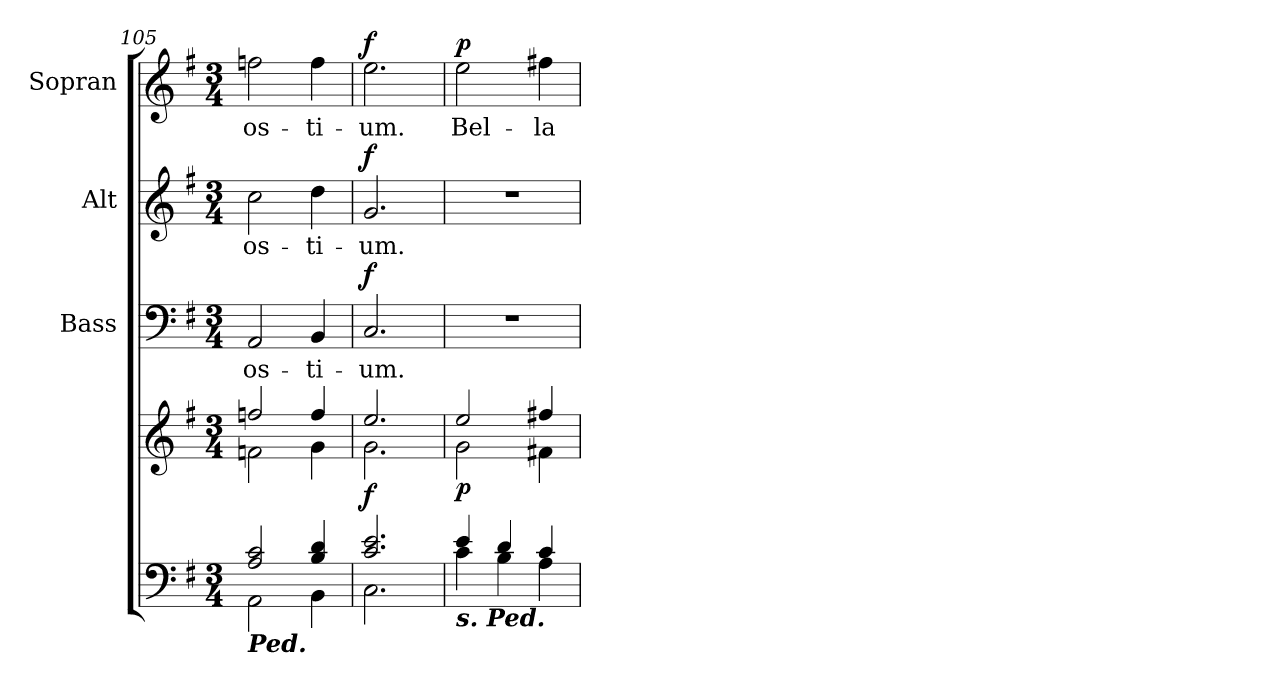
**kern	**kern	**dynam	**kern	**text	**dynam	**kern	**text	**dynam	**kern	**text	**dynam
*part4	*part4	*part4	*part3	*part3	*part3	*part2	*part2	*part2	*part1	*part1	*part1
*staff5	*staff4	*staff4/5	*staff3	*staff3	*staff3	*staff2	*staff2	*staff2	*staff1	*staff1	*staff1
*	*	*	*I"Bass	*	*	*I"Alt	*	*	*I"Sopran	*	*
*	*	*	*I'B.	*	*	*I'A.	*	*	*I'S.	*	*
*clefF4	*clefG2	*	*clefF4	*	*	*clefG2	*	*	*clefG2	*	*
*k[f#]	*k[f#]	*	*k[f#]	*	*	*k[f#]	*	*	*k[f#]	*	*
*G:	*G:	*	*G:	*	*	*G:	*	*	*G:	*	*
*M3/4	*M3/4	*	*M3/4	*	*	*M3/4	*	*	*M3/4	*	*
=105	=105	=105	=105	=105	=105	=105	=105	=105	=105	=105	=105
*^	*^	*	*	*	*	*	*	*	*	*	*
!LO:TX:b:Bi:t=Ped.	!	!	!	!	!	!	!	!	!	!	!	!	!
!	!	!	!	!	!	!LO:LY:b	!	!	!LO:LY:b	!	!	!LO:LY:b	!
2A/ 2c/	2AA\	2ffn/	2fn\	.	2AA/	os-	.	2cc\	os-	.	2ffn\	os-	.
!	!	!	!	!	!	!LO:LY:b	!	!	!LO:LY:b	!	!	!LO:LY:b	!
4B/ 4d/	4BB\	4ff/	4g\	.	4BB/	-ti-	.	4dd\	-ti-	.	4ff\	-ti-	.
=106	=106	=106	=106	=106	=106	=106	=106	=106	=106	=106	=106	=106	=106
!	!	!	!	!LO:DY:b	!	!LO:LY:b	!LO:DY:a	!	!LO:LY:b	!LO:DY:a	!	!LO:LY:b	!LO:DY:a
2.c/ 2.e/	2.C\	2.ee/	2.g\	f	2.C/	-um.	f	2.g/	-um.	f	2.ee\	-um.	f
=107	=107	=107	=107	=107	=107	=107	=107	=107	=107	=107	=107	=107	=107
!LO:TX:b:Bi:t=s. Ped.	!	!	!	!	!	!	!	!	!	!	!	!	!
!	!	!	!	!LO:DY:b	!	!	!	!	!	!	!	!LO:LY:b	!LO:DY:a
4e/	4c\	2ee/	2g\	p	2.r	.	.	2.r	.	.	2ee\	Bel-	p
4d/	4B\	.	.	.	.	.	.	.	.	.	.	.	.
!	!	!	!	!	!	!	!	!	!	!	!	!LO:LY:b	!
4c/	4A\	4ff#X/	4f#X\	.	.	.	.	.	.	.	4ff#X\	-la	.
*v	*v	*	*	*	*	*	*	*	*	*	*	*	*
*	*v	*v	*	*	*	*	*	*	*	*	*	*
=	=	=	=	=	=	=	=	=	=	=	=
*-	*-	*-	*-	*-	*-	*-	*-	*-	*-	*-	*-
